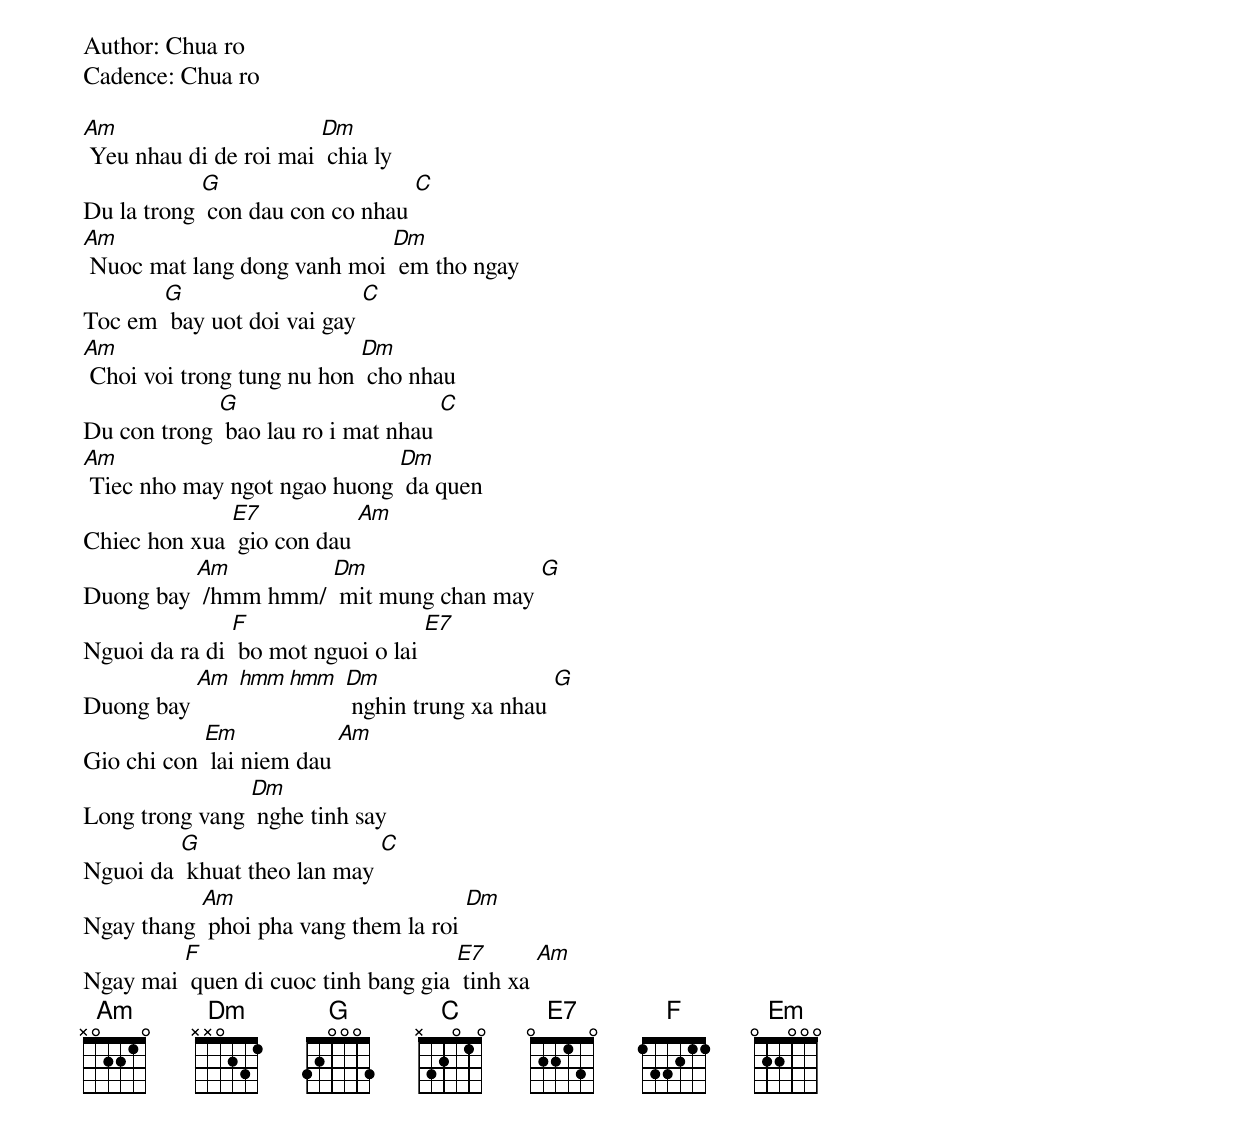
Author: Chua ro
Cadence: Chua ro

[Am] Yeu nhau di de roi mai [Dm] chia ly
Du la trong [G] con dau con co nhau [C]
[Am] Nuoc mat lang dong vanh moi [Dm] em tho ngay
Toc em [G] bay uot doi vai gay [C]
[Am] Choi voi trong tung nu hon [Dm] cho nhau
Du con trong [G] bao lau ro i mat nhau [C]
[Am] Tiec nho may ngot ngao huong [Dm] da quen
Chiec hon xua [E7] gio con dau [Am]
Duong bay [Am] /hmm hmm/ [Dm] mit mung chan may [G]
Nguoi da ra di [F] bo mot nguoi o lai [E7]
Duong bay [Am] [hmm hmm] [Dm] nghin trung xa nhau [G]
Gio chi con [Em] lai niem dau [Am]
Long trong vang [Dm] nghe tinh say
Nguoi da [G] khuat theo lan may [C]
Ngay thang [Am] phoi pha vang them la roi [Dm]
Ngay mai [F] quen di cuoc tinh bang gia [E7] tinh xa [Am]
